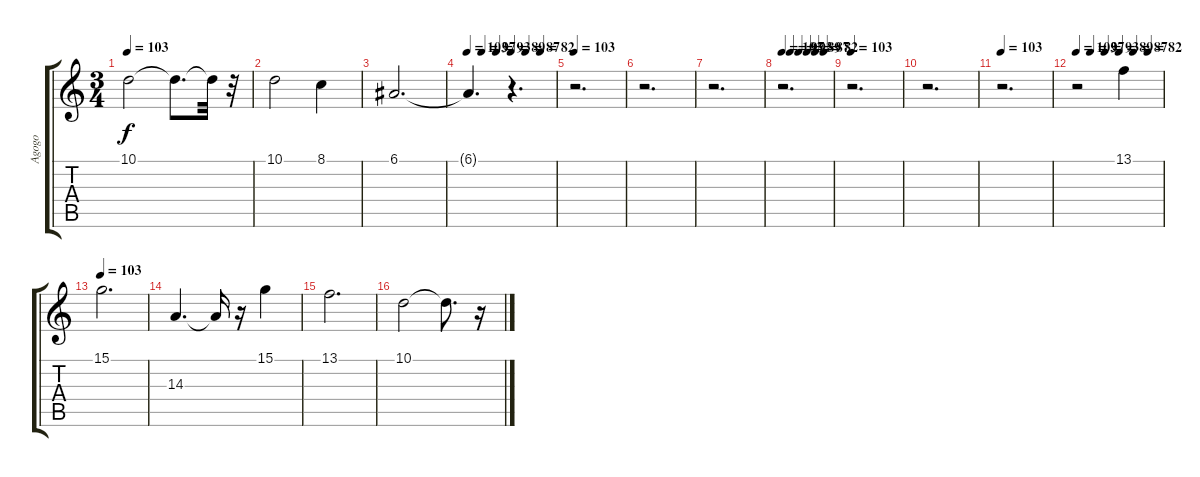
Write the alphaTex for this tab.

\track ("Agogo" "Agogo") {instrument agogo}
\staff {score tabs}
\tuning (E4 B3 G3 D3 A2 E2) {hide}
\ts (3 4)
\tempo 103
\clef g2
\ks c
10.1.2{dy f} 10.1{t}.8{d} 10.1{t}.32 r.32 |
10.1.2 8.1.4 |
6.1.2{d} |
\tempo 103
\tempo (97 0.16666666666666666)
\tempo (93 0.3333333333333333)
\tempo (89 0.5)
\tempo (87 0.6666666666666666)
\tempo (82 0.8333333333333334)
6.1{t}.4{d} r.4{d} |
\tempo 103
r.2{d} |
r.2{d} |
r.2{d} |
\tempo 103
\tempo (97 0.16666666666666666)
\tempo (93 0.3333333333333333)
\tempo (89 0.5)
\tempo (87 0.6666666666666666)
\tempo (82 0.8333333333333334)
r.2{d} |
\tempo 103
r.2{d} |
r.2{d} |
\tempo 103
r.2{d} |
\tempo 103
\tempo (97 0.16666666666666666)
\tempo (93 0.3333333333333333)
\tempo (89 0.5)
\tempo (87 0.6666666666666666)
\tempo (82 0.8333333333333334)
r.2 13.1.4 |
\tempo 103
15.1.2{d} |
14.3.4{d} 14.3{t}.16 r.16 15.1.4 |
13.1.2{d} |
10.1.2 10.1{t}.8{d} r.16
